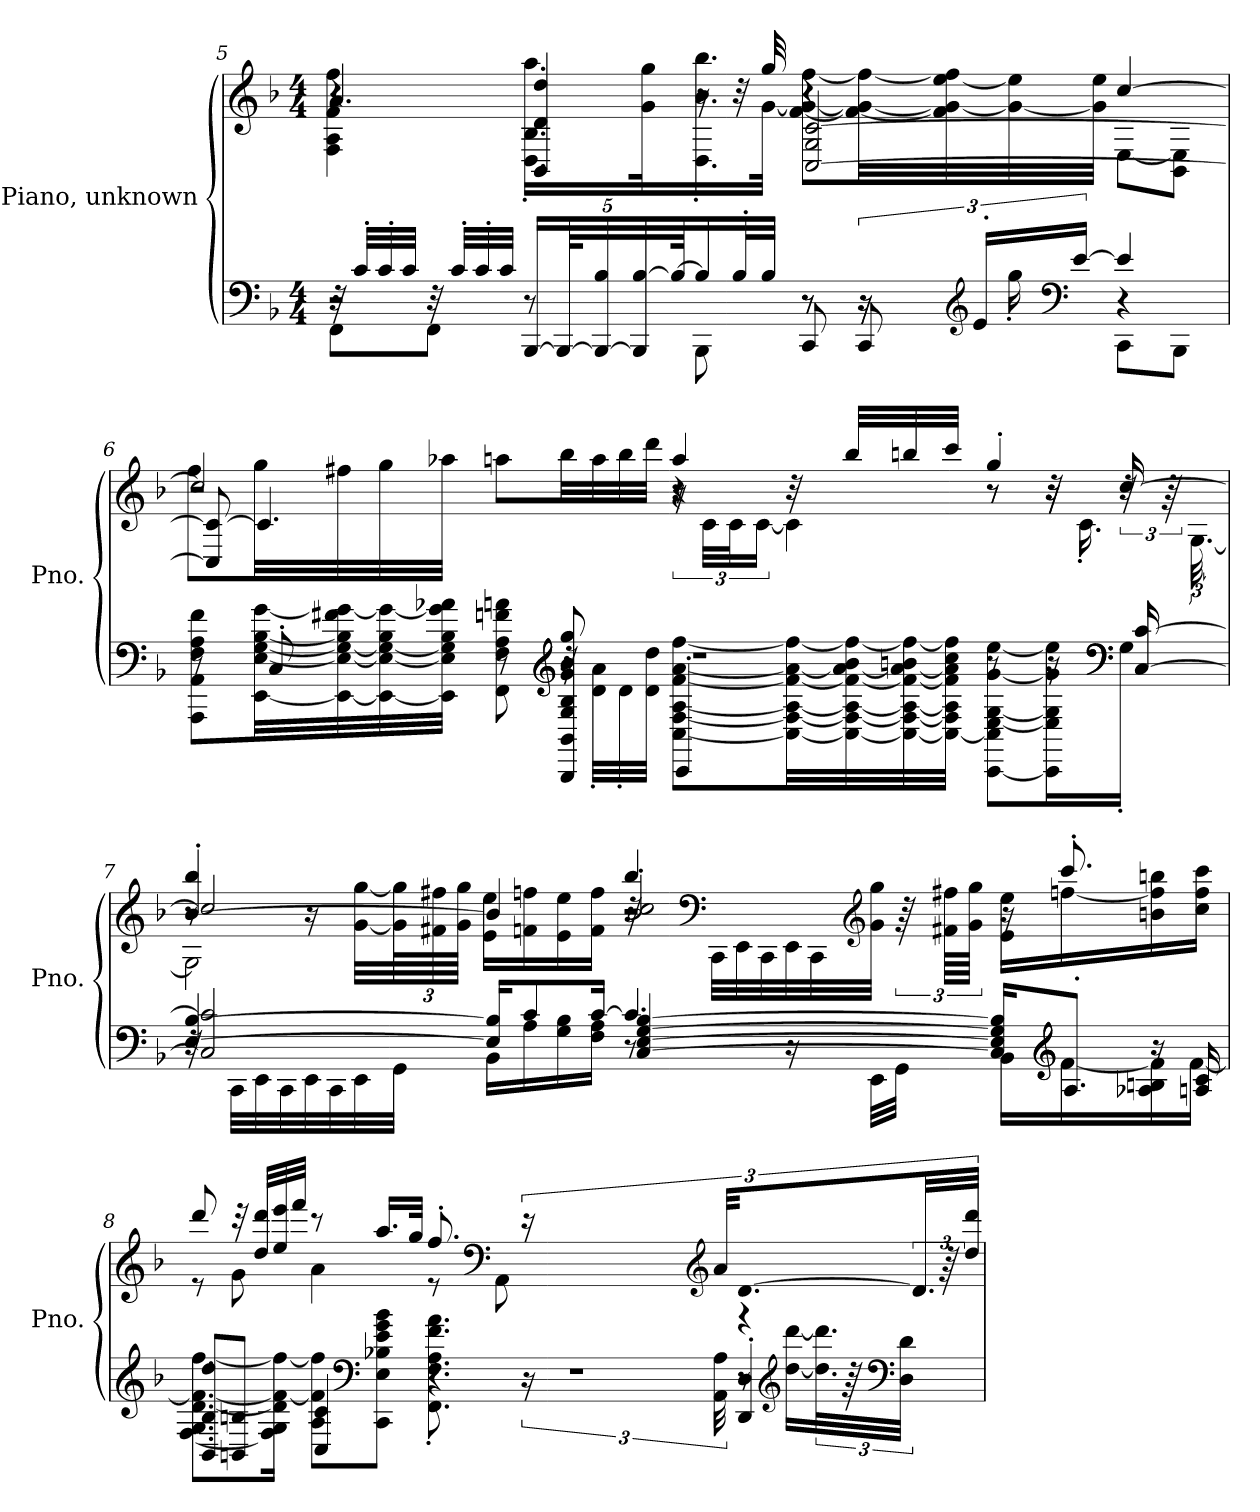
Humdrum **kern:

**kern	**kern
*part1	*part1
*staff2	*staff1
*I"Piano, unknown	*
*I'Pno.	*
!!LO:LB:g=z
*clefF4	*clefG2
*k[b-]	*k[b-]
*M4/4	*M4/4
=5	=5
*^	*^
*	*^	*	*^
32r	8FF\L	2r	4.a/	4F\ 4A\ 4f\ 4ff\	4r
32c'/LLL	.	.	.	.	.
32c'/	.	.	.	.	.
32c/JJJ	.	.	.	.	.
32r	8FF\J	.	.	.	.
32c'/LLL	.	.	.	.	.
32c'/	.	.	.	.	.
32c/JJJ	.	.	.	.	.
*Xbrackettup	*	*	*	*	*
[20BBB-/LL	8r	.	.	16.D\' 16.B-\' 16.aa\'LL	4BB-/ 4d/ 4dd/
80BBB-/KL_	.	.	.	.	.
40BBB-/_ 40B-/	.	.	.	.	.
40BBB-/] [40B-/	.	.	.	.	.
.	.	.	.	32g\ 32gg\K	.
80B-/JK_	.	.	.	.	.
16B-/]	8BBB-\	.	16r	16.D\' 16.b-\' 16.bb-\'	.
32B-'/L	.	.	32r	.	.
32B-/JJJ	.	.	32gg/	[32g\JJk	.
8CC/	8r	8r	4r	[8f\ 8g\_ [8ff\L	[2C/ 2G/ [2c/
*brackettup	*	*	*	*	*
24r	16r	8CC/	.	32f\_ 32g\_ 32ff\_LL	.
.	.	.	.	32f\] 32g\_ [32ee\ 32ff\]	.
*clefG2	*	*	*	*	*
24e'/LL	.	.	.	.	.
.	16gg'\	.	.	32g\_ 32ee\]	.
*clefF4	*	*	*	*	*
[24e/JJ	.	.	.	.	.
.	.	.	.	32g\] 32ee\JJJ	.
4e/]	8CC\L	4r	[4cc/	[8E\L	.
.	8BBB-\J	.	.	8BB-\ 8E\]J	.
!!LO:LB:g=z
=6	=6	=6	=6	=6	=6
*	*	*	*	*	*^
1r	8AAA\ 8AA\ 8F\ 8A\ 8f\L	8r	2cc/]	8ff\L	8C/] 8c/_	2r
.	[32EE\ [32E\ [32G\ [32B-\ [32g\LL	8C'/	.	32gg\LL	4.c/]	.
.	32EE\_ 32E\_ 32G\_ 32B-\] 32f#X\ 32g\_	.	.	32ff#X\	.	.
.	32EE\_ 32E\_ 32G\_ 32B-\ 32g\_	.	.	32gg\	.	.
.	32EE\] 32E\] 32G\] 32B-\ 32g\] 32a-X\JJJ	.	.	32aa-X\JJJ	.	.
.	8FF\ 8F\ 8A\ 8fn\ 8an\	8r	.	8aan\L	.	.
*clefG2	*	*	*	*	*	*
.	32r	8BBB-/ 8BB-/ 8G/ 8B-/ 8g/ 8b-/ 8gg/	.	32bb-\LL	.	.
.	32d\' 32a\'LLL	.	.	32aa\	.	.
.	32d'\	.	.	32bb-\	.	.
.	32d\ 32dd\JJJ	.	.	32ddd\JJJ	.	.
.	[8C\ [8F\ [8A\ [8f\ [8a\ [8ff\L	4CC'/	8r	24r	4aa/	4r
.	.	.	.	48c\LLL	.	.
.	.	.	.	48c\J	.	.
.	.	.	.	[24c\JJ	.	.
.	32C\_ 32F\_ 32A\_ 32f\_ 32a\_ 32ff\_LL	.	32r	4c\]	.	.
.	32C\_ 32F\_ 32A\_ 32f\_ 32a\_ 32b-\ 32ff\_	.	32bb-/LLL	.	.	.
.	32C\_ 32F\_ 32A\_ 32f\_ 32a\_ 32bn\ 32ff\_	.	32bbn/	.	.	.
.	32C\_ 32F\] 32A\] 32f\] 32a\] 32cc\ 32ff\]JJJ	.	32ccc/JJJ	.	.	.
.	[8CC\ 8C\] [8E\ [8G\ [8g\ [8ee\L	8r	4gg'/	.	8r	8r
.	16CC\] 16E\] 16G\] 16g\] 16ee\]L	16r	.	32r	16r	16r
.	.	.	.	16.c'\	.	.
*clefF4	*	*	*	*	*	*
.	16G'\JJ	[16C/ [16c/	.	.	[16cc/	48r
.	.	.	.	.	.	96r
.	.	.	.	.	.	[48.G\
!!LO:LB:g=z	!!	!!	!!
=7	=7	=7	=7	=7	=7	=7
[4E/ [4B-/	32r	2C/] 2c/]	[4b-/' 4bb-/'	8r	2cc/]	2G\]
.	32CC\LLL	.	.	.	.	.
.	32EE\	.	.	.	.	.
.	32CC\	.	.	.	.	.
.	32EE\	.	.	16r	.	.
.	32CC\	.	.	.	.	.
.	32EE\	.	.	[32g\ [32gg\LLL	.	.
*	*	*	*	*Xbrackettup	*	*
.	32GG\JJJ	.	.	96g\] 96gg\]L	.	.
.	.	.	.	96f#X\ 96ff#X\	.	.
.	.	.	.	96g\ 96gg\JJJJ	.	.
16E/] 16B-/]KL	16BB-\LL	.	4b-/]	16e\ 16ee\LL	.	.
8c/	16A\	.	.	16fn\ 16ffn\	.	.
.	16G\ 16B-\	.	.	16e\ 16ee\	.	.
[16c/Jk	16F\ 16A\JJ	.	.	16f\ 16ff\JJ	.	.
4.c/]	8r	[4C/ [4E/ [4G/ [4B-/	4bb-/	32r	2b-/' 2cc/'	2r
*	*	*	*clefF4	*	*	*
.	.	.	.	32CC\LLL	.	.
.	.	.	.	32EE\	.	.
.	.	.	.	32CC\	.	.
.	16r	.	.	32EE\	.	.
.	.	.	.	32CC\	.	.
*	*	*	*clefG2	*	*	*
.	32EE\LLL	.	.	32g\ 32gg\JJJ	.	.
*	*	*	*	*brackettup	*	*
.	32GG\JJJ	.	.	96r	.	.
.	.	.	.	96f#X\ 96ff#X\LLLL	.	.
.	.	.	.	96g\ 96gg\JJJJ	.	.
.	16BB-\LL	16C/] 16E/] 16G/] 16B-/]KL	16r	16e\ 16ee\LL	.	.
*clefG2	*	*	*	*	*	*
.	[16f\	8.A'/J	8.ccc'/	[16ffn\	.	.
16r	16A-X\ 16Bn\ 16f\]	.	.	16bn\ 16ff\] 16bbn\	.	.
16An/ 16c/	[16f\JJ	.	.	16cc\ 16ff\ 16ccc\JJ	.	.
*	*	*	*	*v	*v	*v
!!LO:PB:g=z
=8	=8	=8	=8	=8
1r	[8.F\ 8.G\ [8.d\ 8.f\_ [8.ff\L	8BB-/ 8B-/ 8dd/L	8ddd/	8r
.	.	8BBn/ 8Bn/J	32r	8g\
.	.	.	32dd/ 32ddd/LLL	.
.	16F\] 16G\ 16d\] 16f\_ 16ff\_Jk	.	32ee/ 32eee/	.
.	.	.	32fff/JJJ	.
.	8A\ 8f\] 8ff\]L	4C/ 4c/	8r	4a\
*clefF4	*	*	*	*
.	8CC\ 8E\ 8B-X\ 8e\ 8g\ 8b-\J	.	16.aa/LL	.
.	.	.	32gg/JJk	.
.	8.FF\' 8.F\' 8.A\' 8.f\' 8.a\'	4r	8.ff'/	8r
*	*	*	*clefF4	*
.	.	.	.	8AA\
.	24r	.	24r	.
*	*	*	*clefG2	*
.	48AA\ 48A\	.	48a/KKL	.
.	8r	4DD/' 4D/'	[8.d/	4r
*clefG2	*	*	*	*
.	[16dd\ [16ddd\LL	.	.	.
.	48.dd\] 48.ddd\]JJk	.	48.d/Jkk]	.
.	96r	.	96r	.
*clefF4	*	*	*	*
.	48D\ 48d\	.	48dd/ 48ddd/	.
*v	*v	*v	*	*
*	*v	*v
=	=
*-	*-
